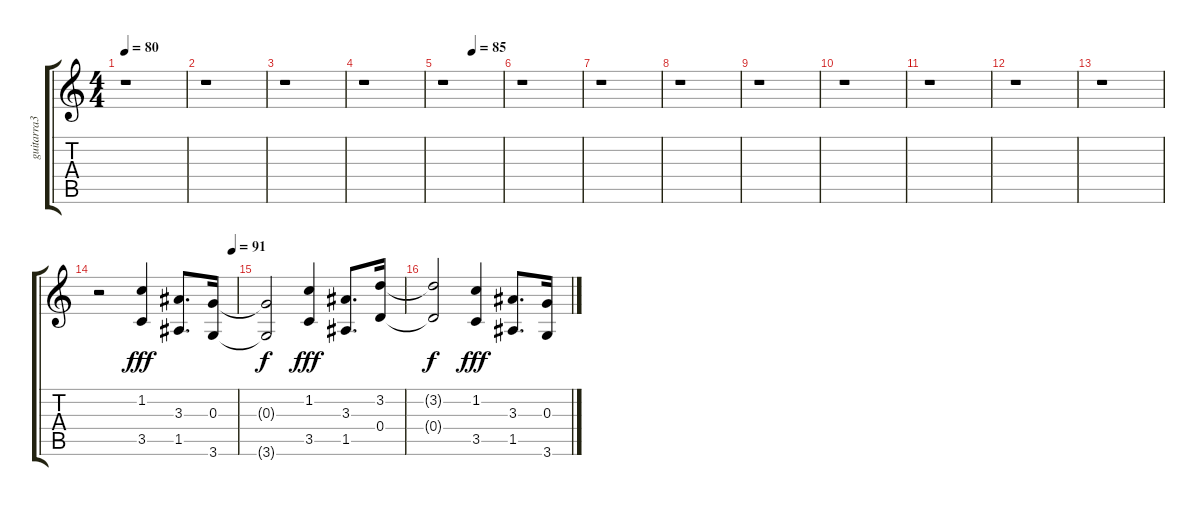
\track ("guitarra3" "guitarra3") {instrument distortionguitar}
\staff {score tabs}
\tuning (E4 B3 G3 D3 A2 E2) {hide}
\ts (4 4)
\tempo 80
\clef g2
\ks c
r.1{dy f} |
r.1 |
r.1 |
r.1 |
\tempo (85 0.5)
r.1 |
r.1 |
r.1 |
r.1 |
r.1 |
r.1 |
r.1 |
r.1 |
r.1 |
\tempo (91 0.96875)
r.2 (1.2 3.5).4{dy fff} (3.3 1.5).8{d} (0.3 3.6).16 |
(0.3{t} 3.6{t}).2{dy f} (1.2 3.5).4{dy fff} (3.3 1.5).8{d} (3.2 0.4).16 |
(3.2{t} 0.4{t}).2{dy f} (1.2 3.5).4{dy fff} (3.3 1.5).8{d} (0.3 3.6).16
